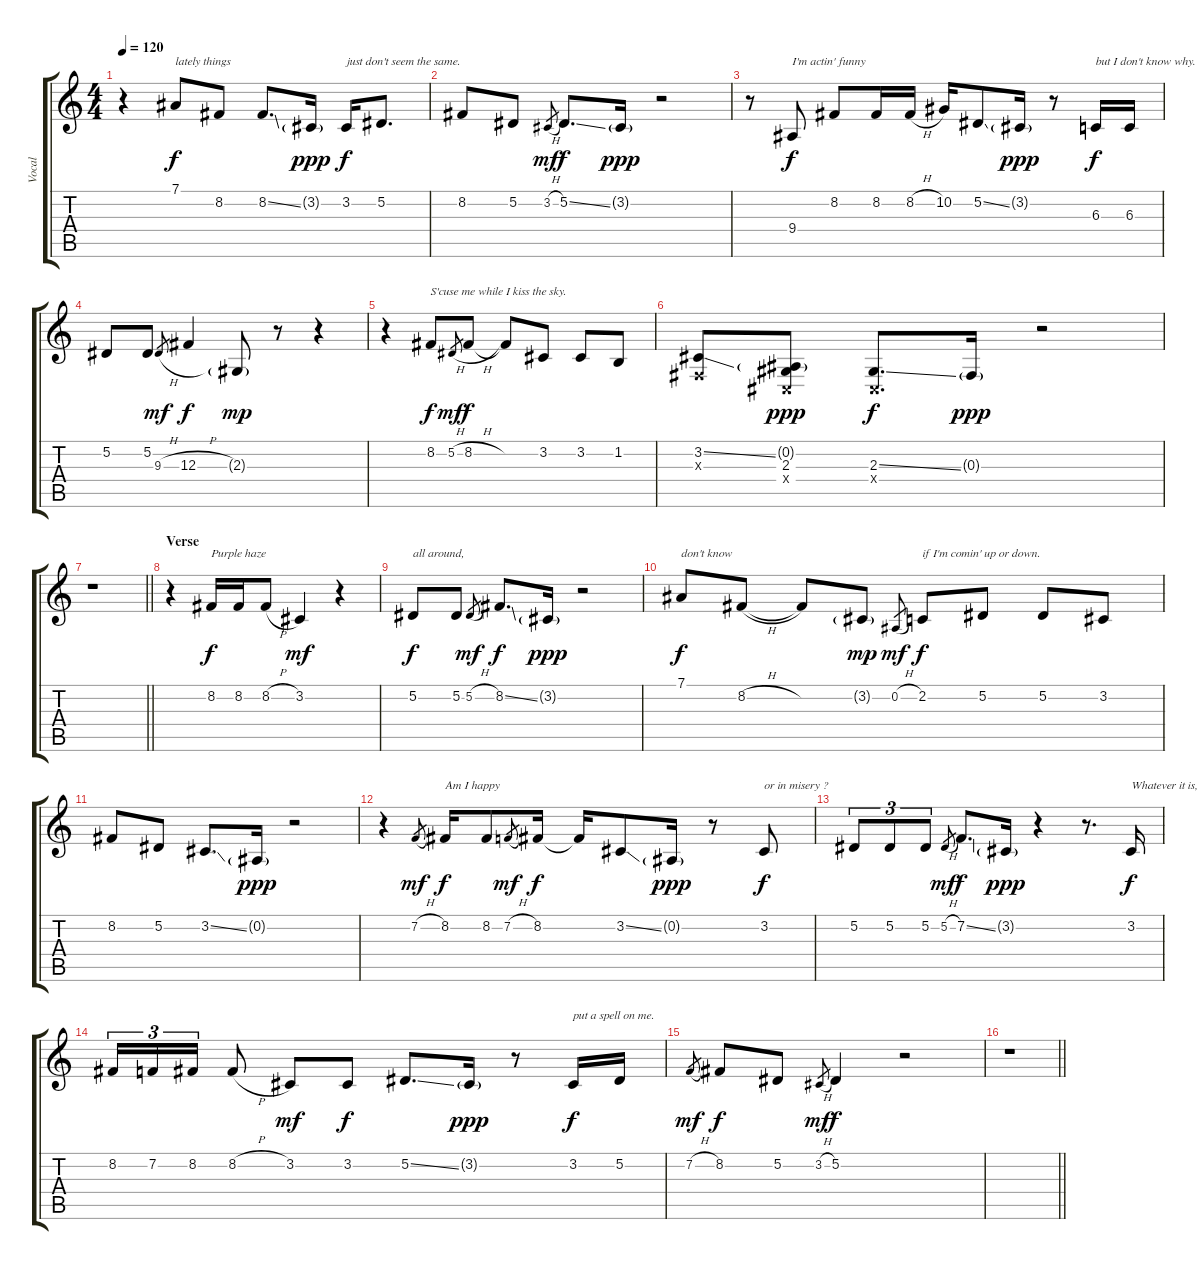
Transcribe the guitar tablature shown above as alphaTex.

\track ("Vocal" "Vocal") {instrument flute}
\staff {score tabs}
\tuning (Eb4 Bb3 Gb3 Db3 Ab2 Eb2) {hide}
\ts (4 4)
\tempo 120
\clef g2
\ks c
r.4{dy ppp} 7.1.8{txt "lately things" dy f} 8.2.8 8.2{ss}.8{d} 3.2{g}.16{dy ppp} 3.2.16{txt "just don't seem the same." dy f} 5.2.8{d} |
8.2.8 5.2.8 3.2{h}.8{gr dy mf} 5.2{ss}.8{d dy f} 3.2{g}.16{dy ppp} r.2 |
r.8 9.4.8{txt "I'm actin' funny" dy f} 8.2.8 8.2.16 8.2{h}.16 10.2.16 5.2{ss}.8 3.2{g}.16{dy ppp} r.8 6.3.16{txt "but I don't know why." dy f} 6.3.16 |
5.2.8 5.2.8 9.3{h}.8{gr dy mf} 12.3{h}.4{dy f} 2.3{g}.8{dy mp} r.8 r.4 |
r.4 8.2.8{txt "S'cuse me while I kiss the sky." dy f} 5.2{h}.8{gr dy mf} 8.2{h}.8{dy f} 8.2{t}.8 3.2.8 3.2.8 1.2.8 |
(3.2{ss} 0.3{x}).8 (0.2{g} 2.3 0.4{x}).8{dy ppp} (2.3{ss} 0.4{x}).8{d dy f} 0.3{g}.16{dy ppp} r.2 |
\barLineRight lightlight
r.1 |
\section ("" "Verse")
r.4 8.2.16{txt "Purple haze" dy f} 8.2.16 8.2{h}.8 3.2.4{dy mf} r.4 |
5.2.8{txt "all around," dy f} 5.2.8 5.2{h}.8{gr dy mf} 8.2{ss}.8{d dy f} 3.2{g}.16{dy ppp} r.2 |
7.1.8{txt "don't know" dy f} 8.2{h}.8 8.2{t}.8 3.2{g}.8{dy mp} 0.2{h}.8{gr dy mf} 2.2.8{txt "if I'm comin' up or down." dy f} 5.2.8 5.2.8 3.2.8 |
8.2.8 5.2.8 3.2{ss}.8{d} 0.2{g}.16{dy ppp} r.2 |
r.4 7.2{h}.8{gr dy mf} 8.2.16{txt "Am I happy" dy f} 8.2.8 7.2{h}.8{gr dy mf} 8.2.16{dy f} 8.2{t}.16 3.2{ss}.8 0.2{g}.16{dy ppp} r.8 3.2.8{txt "or in misery ?" dy f} |
5.2.8{tu (3 2)} 5.2.8{tu (3 2)} 5.2.8{tu (3 2)} 5.2{h}.8{gr dy mf} 7.2{ss}.8{d dy f} 3.2{g}.16{dy ppp} r.4 r.8{d} 3.2.16{txt "Whatever it is, that girl" dy f} |
8.2.16{tu (3 2)} 7.2.16{tu (3 2)} 8.2.16{tu (3 2)} 8.2{h}.8 3.2.8{dy mf} 3.2.8{dy f} 5.2{ss}.8{d} 3.2{g}.16{dy ppp} r.8 3.2.16{txt "put a spell on me." dy f} 5.2.16 |
7.2{h}.8{gr dy mf} 8.2.8{dy f} 5.2.8 3.2{h}.8{gr dy mf} 5.2.4{dy f} r.2 |
\barLineRight lightlight
r.1
